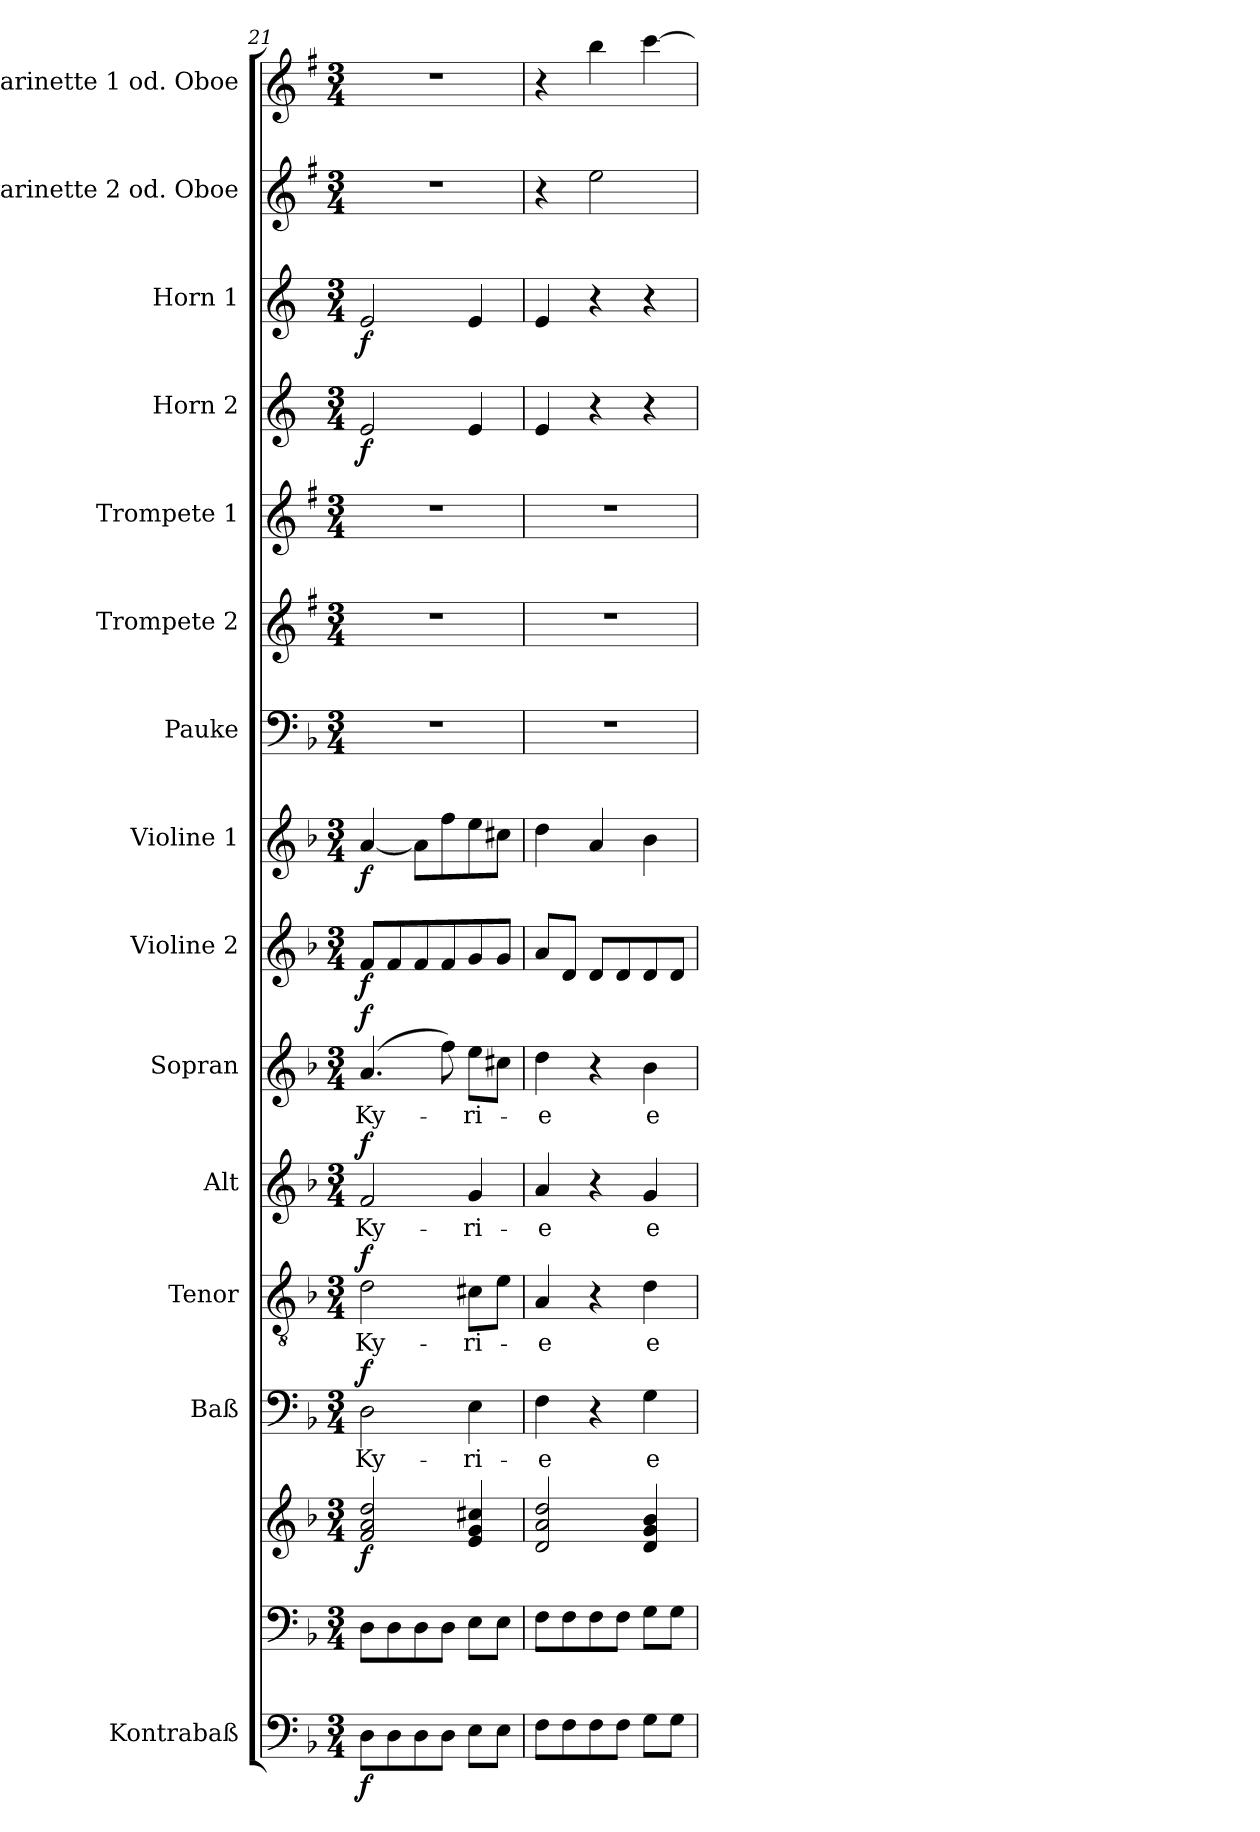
**kern	**dynam	**kern	**kern	**dynam	**kern	**text	**dynam	**kern	**text	**dynam	**kern	**text	**dynam	**kern	**text	**dynam	**kern	**dynam	**kern	**dynam	**kern	**kern	**kern	**kern	**dynam	**kern	**dynam	**kern	**kern
*part15	*part15	*part14	*part14	*part14	*part13	*part13	*part13	*part12	*part12	*part12	*part11	*part11	*part11	*part10	*part10	*part10	*part9	*part9	*part8	*part8	*part7	*part6	*part5	*part4	*part4	*part3	*part3	*part2	*part1
*staff16	*staff16	*staff15	*staff14	*staff14/15	*staff13	*staff13	*staff13	*staff12	*staff12	*staff12	*staff11	*staff11	*staff11	*staff10	*staff10	*staff10	*staff9	*staff9	*staff8	*staff8	*staff7	*staff6	*staff5	*staff4	*staff4	*staff3	*staff3	*staff2	*staff1
*I"Kontrabaß	*	*	*	*	*I"Baß	*	*	*I"Tenor	*	*	*I"Alt	*	*	*I"Sopran	*	*	*I"Violine 2	*	*I"Violine 1	*	*I"Pauke	*I"Trompete 2	*I"Trompete 1	*I"Horn 2	*	*I"Horn 1	*	*I"Klarinette 2 od. Oboe	*I"Klarinette 1 od. Oboe
*	*	*	*	*	*	*	*	*	*	*	*	*	*	*	*	*	*	*	*	*	*	*I'Tpt	*I'Tpt	*I'Hn	*	*I'Hn	*	*	*
!!LO:PB:g=z
*clefF4	*	*clefF4	*clefG2	*	*clefF4	*	*	*clefGv2	*	*	*clefG2	*	*	*clefG2	*	*	*clefG2	*	*clefG2	*	*clefF4	*clefG2	*clefG2	*clefG2	*	*clefG2	*	*clefG2	*clefG2
*ITrd7c12	*	*	*	*	*	*	*	*	*	*	*	*	*	*	*	*	*	*	*	*	*	*ITrd1c2	*ITrd1c2	*ITrd4c7	*	*ITrd4c7	*	*ITrd1c2	*ITrd1c2
*k[b-]	*	*k[b-]	*k[b-]	*	*k[b-]	*	*	*k[b-]	*	*	*k[b-]	*	*	*k[b-]	*	*	*k[b-]	*	*k[b-]	*	*k[b-]	*k[b-]	*k[b-]	*k[b-]	*	*k[b-]	*	*k[b-]	*k[b-]
*F:	*	*F:	*F:	*	*F:	*	*	*F:	*	*	*F:	*	*	*F:	*	*	*F:	*	*F:	*	*F:	*F:	*F:	*F:	*	*F:	*	*F:	*F:
*M3/4	*	*M3/4	*M3/4	*	*M3/4	*	*	*M3/4	*	*	*M3/4	*	*	*M3/4	*	*	*M3/4	*	*M3/4	*	*M3/4	*M3/4	*M3/4	*M3/4	*	*M3/4	*	*M3/4	*M3/4
=21	=21	=21	=21	=21	=21	=21	=21	=21	=21	=21	=21	=21	=21	=21	=21	=21	=21	=21	=21	=21	=21	=21	=21	=21	=21	=21	=21	=21	=21
!	!LO:DY:b	!	!	!LO:DY:b	!	!LO:LY:b	!LO:DY:a	!	!LO:LY:b	!LO:DY:a	!	!LO:LY:b	!LO:DY:a	!	!LO:LY:b	!LO:DY:a	!	!LO:DY:b	!	!LO:DY:b	!	!	!	!	!LO:DY:b	!	!LO:DY:b	!	!
8DD\L	f	8D\L	2f/ 2a/ 2dd/	f	2D\	Ky-	f	2d\	Ky-	f	2f/	Ky-	f	(4.a/	Ky-	f	8f/L	f	[4a/	f	2.r	2.r	2.r	2A/	f	2A/	f	2.r	2.r
8DD\	.	8D\	.	.	.	.	.	.	.	.	.	.	.	.	.	.	8f/	.	.	.	.	.	.	.	.	.	.	.	.
8DD\	.	8D\	.	.	.	.	.	.	.	.	.	.	.	.	.	.	8f/	.	8a\L]	.	.	.	.	.	.	.	.	.	.
8DD\J	.	8D\J	.	.	.	.	.	.	.	.	.	.	.	8ff\)	.	.	8f/	.	8ff\	.	.	.	.	.	.	.	.	.	.
!	!	!	!	!	!	!LO:LY:b	!	!	!LO:LY:b	!	!	!LO:LY:b	!	!	!LO:LY:b	!	!	!	!	!	!	!	!	!	!	!	!	!	!
8EE\L	.	8E\L	4e/ 4g/ 4cc#X/	.	4E\	-ri-	.	8c#X\L	-ri-	.	4g/	-ri-	.	8ee\L	-ri-	.	8g/	.	8ee\	.	.	.	.	4A/	.	4A/	.	.	.
8EE\J	.	8E\J	.	.	.	.	.	8e\J	.	.	.	.	.	8cc#X\J	.	.	8g/J	.	8cc#X\J	.	.	.	.	.	.	.	.	.	.
=22	=22	=22	=22	=22	=22	=22	=22	=22	=22	=22	=22	=22	=22	=22	=22	=22	=22	=22	=22	=22	=22	=22	=22	=22	=22	=22	=22	=22	=22
!	!	!	!	!	!	!LO:LY:b	!	!	!LO:LY:b	!	!	!LO:LY:b	!	!	!LO:LY:b	!	!	!	!	!	!	!	!	!	!	!	!	!	!
8FF\L	.	8F\L	2d/ 2a/ 2dd/	.	4F\	-e	.	4A/	-e	.	4a/	-e	.	4dd\	-e	.	8a/L	.	4dd\	.	2.r	2.r	2.r	4A/	.	4A/	.	4r	4r
8FF\	.	8F\	.	.	.	.	.	.	.	.	.	.	.	.	.	.	8d/J	.	.	.	.	.	.	.	.	.	.	.	.
8FF\	.	8F\	.	.	4r	.	.	4r	.	.	4r	.	.	4r	.	.	8d/L	.	4a/	.	.	.	.	4r	.	4r	.	2dd\	4aa\
8FF\J	.	8F\J	.	.	.	.	.	.	.	.	.	.	.	.	.	.	8d/	.	.	.	.	.	.	.	.	.	.	.	.
!	!	!	!	!	!	!LO:LY:b	!	!	!LO:LY:b	!	!	!LO:LY:b	!	!	!LO:LY:b	!	!	!	!	!	!	!	!	!	!	!	!	!	!
8GG\L	.	8G\L	4d/ 4g/ 4b-/	.	4G\	e-	.	4d\	e-	.	4g/	e-	.	4b-\	e-	.	8d/	.	4b-\	.	.	.	.	4r	.	4r	.	.	[4bb-\
8GG\J	.	8G\J	.	.	.	.	.	.	.	.	.	.	.	.	.	.	8d/J	.	.	.	.	.	.	.	.	.	.	.	.
=	=	=	=	=	=	=	=	=	=	=	=	=	=	=	=	=	=	=	=	=	=	=	=	=	=	=	=	=	=
*-	*-	*-	*-	*-	*-	*-	*-	*-	*-	*-	*-	*-	*-	*-	*-	*-	*-	*-	*-	*-	*-	*-	*-	*-	*-	*-	*-	*-	*-
